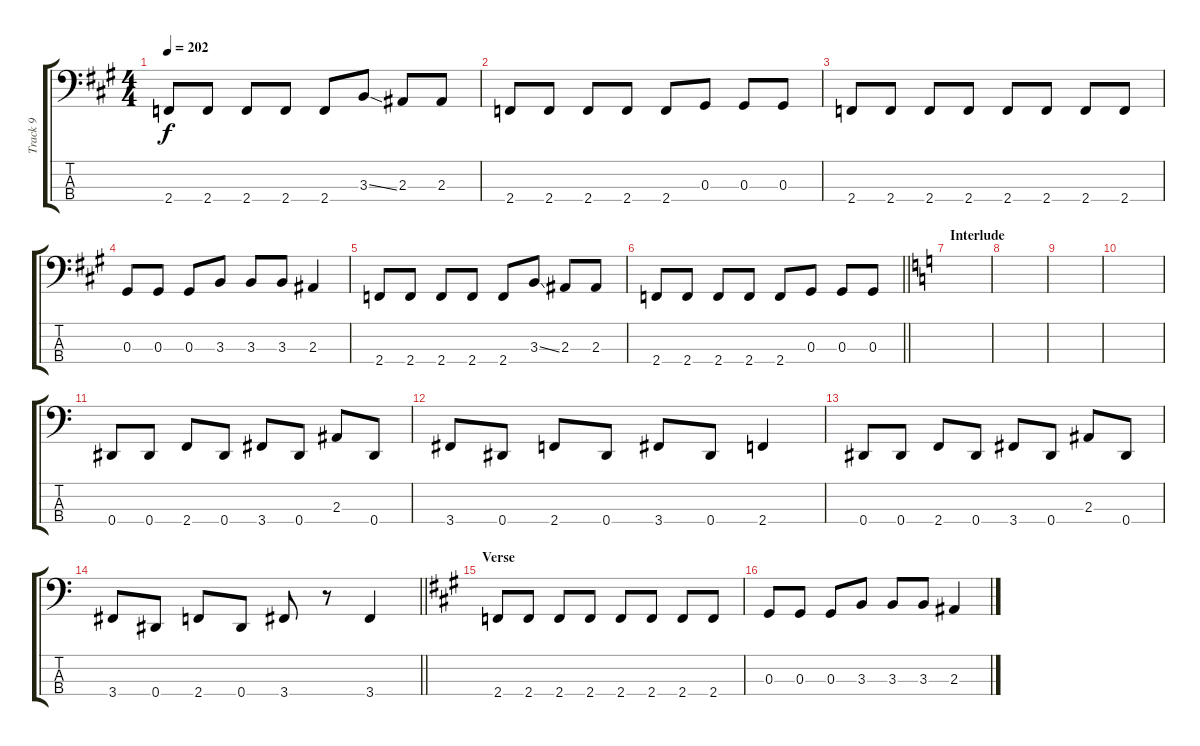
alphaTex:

\track ("Track 9" "Track 9") {instrument electricbasspick}
\staff {score tabs}
\tuning (Gb2 Db2 Ab1 Eb1) {hide}
\ts (4 4)
\tempo 202
\clef f4
\ks a
2.4.8{dy f} 2.4.8 2.4.8 2.4.8 2.4.8 3.3{ss}.8 2.3.8 2.3.8 |
2.4.8 2.4.8 2.4.8 2.4.8 2.4.8 0.3.8 0.3.8 0.3.8 |
2.4.8 2.4.8 2.4.8 2.4.8 2.4.8 2.4.8 2.4.8 2.4.8 |
0.3.8 0.3.8 0.3.8 3.3.8 3.3.8 3.3.8 2.3.4 |
2.4.8 2.4.8 2.4.8 2.4.8 2.4.8 3.3{ss}.8 2.3.8 2.3.8 |
\barLineRight lightlight
2.4.8 2.4.8 2.4.8 2.4.8 2.4.8 0.3.8 0.3.8 0.3.8 |
\section ("" "Interlude")
\ks c
|
|
|
|
0.4.8 0.4.8 2.4.8 0.4.8 3.4.8 0.4.8 2.3.8 0.4.8 |
3.4.8 0.4.8 2.4.8 0.4.8 3.4.8 0.4.8 2.4.4 |
0.4.8 0.4.8 2.4.8 0.4.8 3.4.8 0.4.8 2.3.8 0.4.8 |
\barLineRight lightlight
3.4.8 0.4.8 2.4.8 0.4.8 3.4.8 r.8 3.4.4 |
\section ("" "Verse")
\ks a
2.4.8 2.4.8 2.4.8 2.4.8 2.4.8 2.4.8 2.4.8 2.4.8 |
0.3.8 0.3.8 0.3.8 3.3.8 3.3.8 3.3.8 2.3.4
